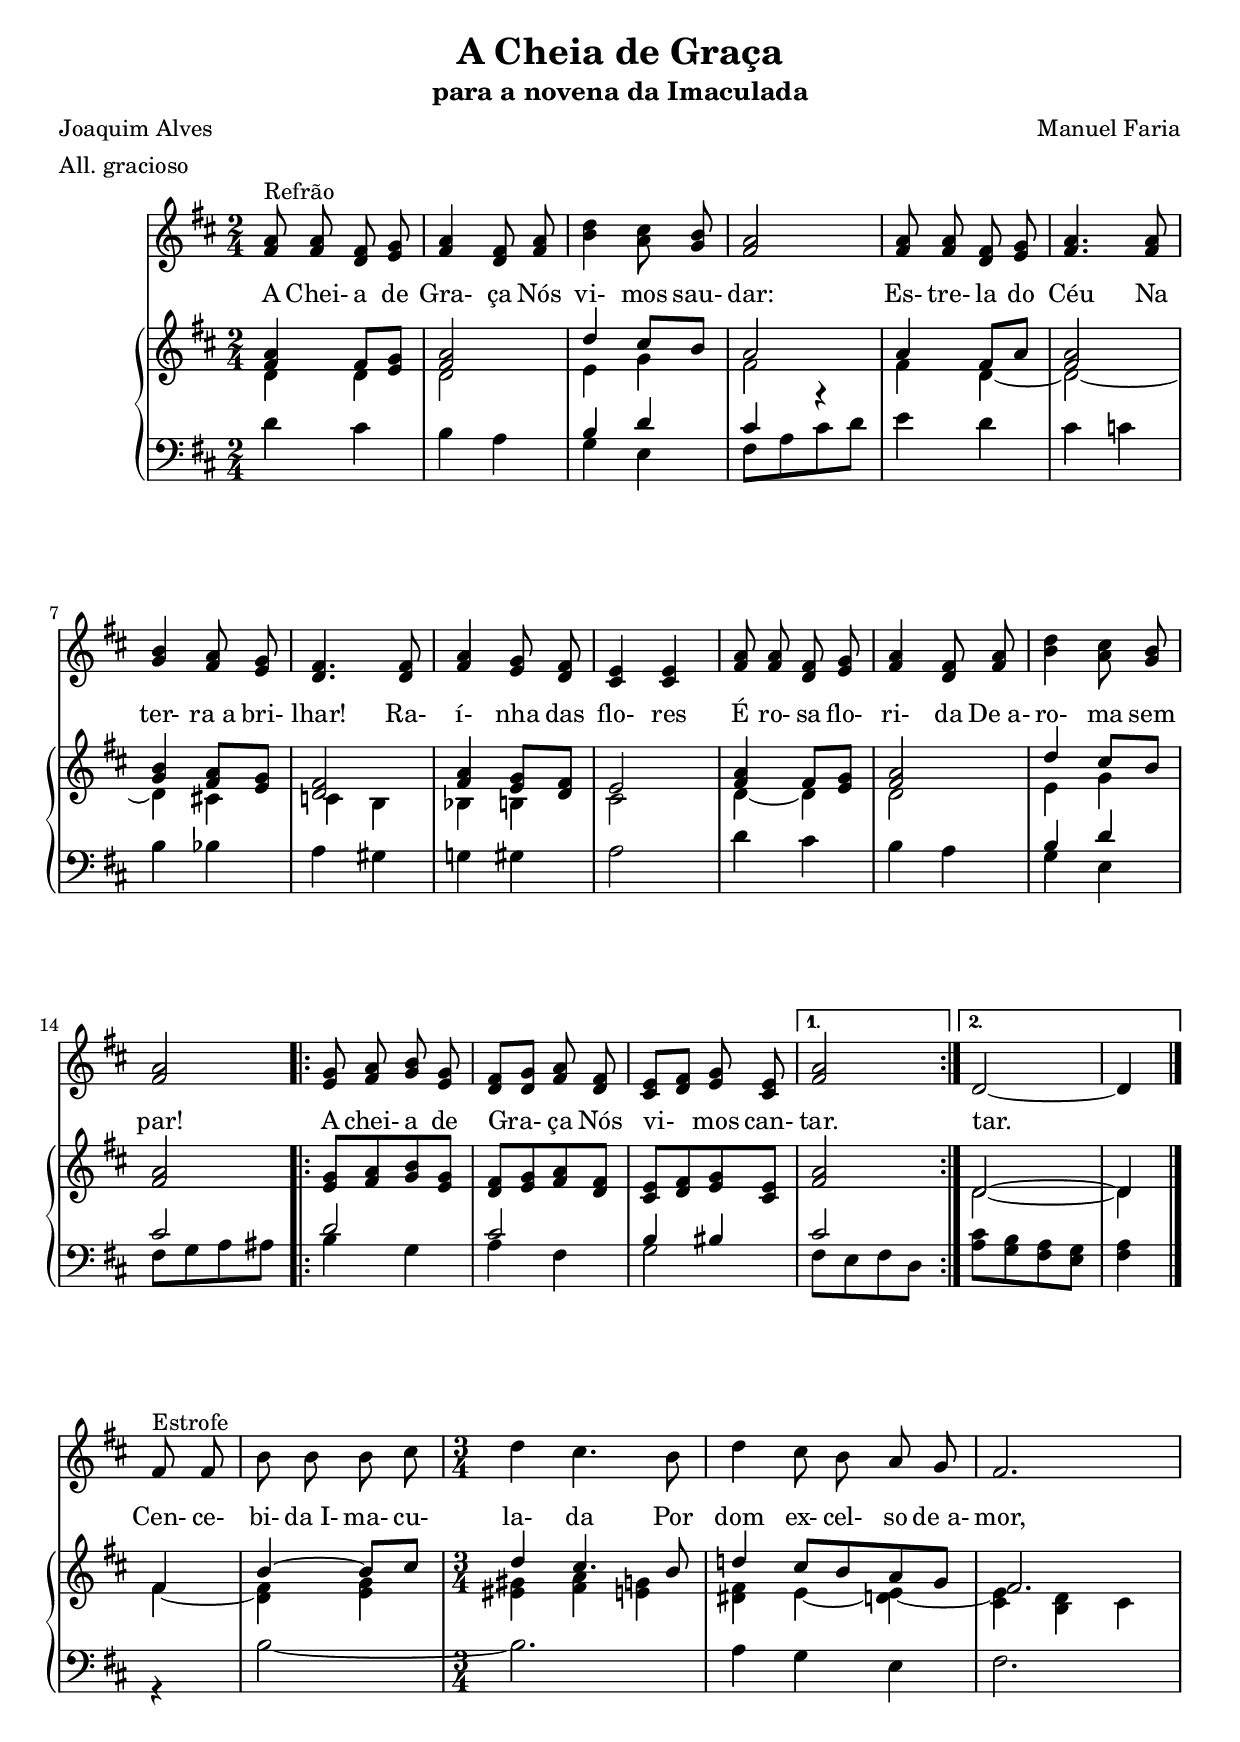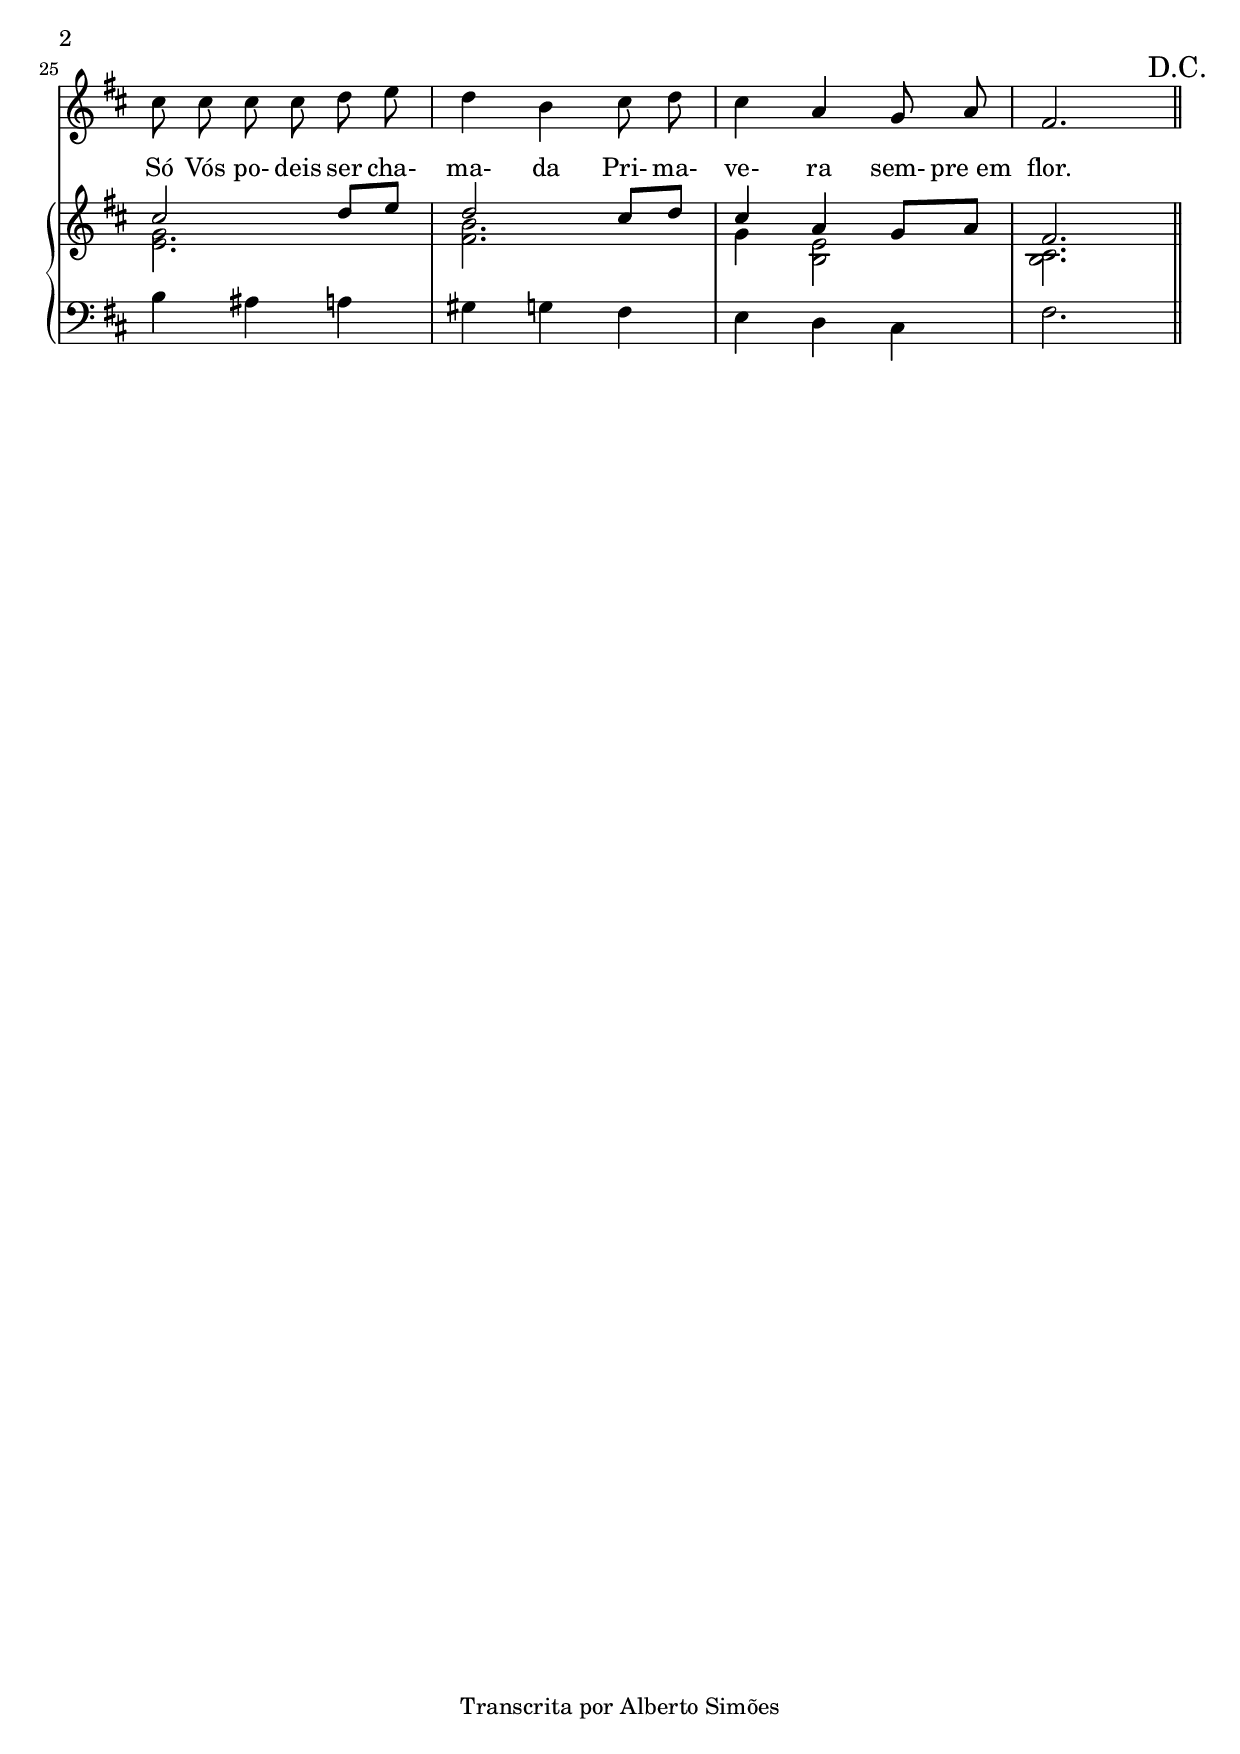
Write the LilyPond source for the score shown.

\version "2.14.0"

\header {
  title = "A Cheia de Graça"
  subtitle = "para a novena da Imaculada"
  composer = "Manuel Faria"
  poet = "Joaquim Alves"
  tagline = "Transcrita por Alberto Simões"
  meter = "All. gracioso"

  ocasioes = "maria"
  seccao   = "maria"
}


global = {
  \key d \major
  \time 2/4
}

melody = \relative c' {
  \global
  \clef treble
  \autoBeamOff

  <fis a>8^\markup{Refrão} <fis a> <d fis> <e g> |
  <fis a>4 <d fis>8 <fis a> | <b d>4 <a cis>8 <g b> |
  <fis a>2 | <fis a>8 <fis a> <d fis> <e g> | <fis a>4. <fis a>8 |

  <g b>4 <fis a>8 <e g> | <d fis>4. <d fis>8 | <fis a>4 <e g>8 <d fis> | <cis e>4 <cis e> |
  <fis a>8 <fis a> <d fis> <e g> | <fis a>4 <d fis>8 <fis a> | <b d>4 <a cis>8 <g b> |

  <fis a>2 | \repeat volta 2 { <e g>8 <fis a> <g b> <e g>|<d fis>8[ <d g>] <fis a> <d fis> |
  <cis e>[ <d fis>] <e g> <cis e>}
   \alternative { { <fis a>2 } { d2 ~ | d4} }

   \break

   \bar "||" fis8^\markup{Estrofe} fis | b b b cis | \time 3/4 d4 cis4. b8 | 
   d4 cis8 b a g | fis2. |
   cis'8 cis cis cis d e | d4 b cis8 d | cis4 a g8 a | fis2. \mark "D.C." \bar "||"
}

text = \lyricmode {
  A Chei- a de Gra- ça
  Nós vi- mos sau- dar:
  Es- tre- la do Céu
  Na ter- ra_a bri- lhar!

  Ra- í- nha das flo- res
  É ro- sa flo- ri- da
  De_a- ro- ma sem par!

  A chei- a de Gra- ça Nós vi- mos can- tar. tar.

  Cen- ce- bi- da_I- ma- cu- la- da
  Por dom ex- cel- so de_a- mor,
  Só Vós po- deis ser cha- ma- da
  Pri- ma- ve- ra sem- pre_em flor.
}

upperA = \relative c' {
  <fis a>4 fis8[ <e g>] | <fis a>2 | d'4 cis8[ b] | a2 | a4 fis8[ a] | <fis a>2 |

  <g b>4 <fis a>8[ <e g>] | <d fis>2 | <fis a>4 <e g>8[ <d fis>] | e2 |
  <fis a>4 fis8[ <e g>] | <fis a>2 | d'4 cis8[ b] |

  <fis a>2 | \repeat volta 2 { <e g>8[ <fis a> <g b> <e g>] |
  <d fis>8[ <e g> <fis a> <d fis>] | <cis e>[ <d fis> <e g> <cis e>] |
  } \alternative { { <fis a>2}{d2 ~ | d4 }}

  \bar "|."
  fis4 | b4 ~ b8[ cis] | \time 3/4 d4 cis4. b8 | d!4 cis8[ b a g] | fis2. |

  cis'2 d8[ e] | d2 cis8[ d] | cis4 a g8[ a] | fis2. \bar "||"
}


upperB = \relative c' {
  d4 d | d2 | e4 g | fis2 | fis4 d ~ | d2 ~ |
  d4 cis! | c b | bes b | cis2 | d4 ~ d | d2 | e4 g |

  s2 | \repeat volta 2 { s2 | s2 | s2 |} \alternative { { s2 } { d2 ~ | d4 }}

\bar "|."

  fis4 ~ |  <d fis>4 <e g> | \time 3/4 <eis gis> <fis a> <e! g!> | <dis fis> 
  e4 ~ <d! e> ~ | <cis e> <b d> cis |

  <e g>2. | <fis b>2. | g4 <b, e>2 | <b cis>2. \bar "||"
}

upper = {
  \global
  \clef treble
  << \upperA \\ \upperB >>
}

lowerA = \relative c' {
  s2 | s2 | b4 d | cis r | s2 | s2 |
  s2 | s2 | s2 | s2 | s2 | s2 | b4 d |

  cis2 | \repeat volta 2 { d | cis | b4 bis | }\alternative{{cis2}{s2 | s4}}

  \bar "|."
  s4 | s2 | \time 3/4 s2. | s2. | s2. |
  s2. | s2. | s2. | s2. \bar "||"
}

lowerB = \relative c' {
  d4 cis | b a | g e | fis8[ a cis d] | e4 d | cis c |
  b4 bes | a gis | g! gis| a2 | d4 cis | b a| g e|

  fis8[ g a ais] | \repeat volta 2 { b4 g | a fis | g2 |}
  \alternative{ {fis8[ e fis d]} { <a' cis>8[ <g b> <fis a> <e g>] | <fis a>4}}

                \bar "|."

  r4 | b2 ~ | \time 3/4 b2. a4 g e | fis2. | 
  b4 ais a! | gis g! fis| e d cis | fis2. \bar "||"
}

lower = {
  \global
  \clef bass
  << \lowerA \\ \lowerB >>
}


\score {
  <<
    \new Voice = "mel" \melody
    \new PianoStaff <<
      \new Staff = "upper" \upper
      \new Staff = "lower" \lower
    >>
    \new Lyrics \with { alignAboveContext = "upper" }
                { \lyricsto "mel" \text}
  >>
  \layout {
    \context {
      \Staff \RemoveEmptyStaves       
      % \override VerticalAxisGroup #'remove-first = ##t
    }
  }
  \midi {
    \context {
      \Score
      tempoWholesPerMinute = #(ly:make-moment 75 4)
    }
  }
}


